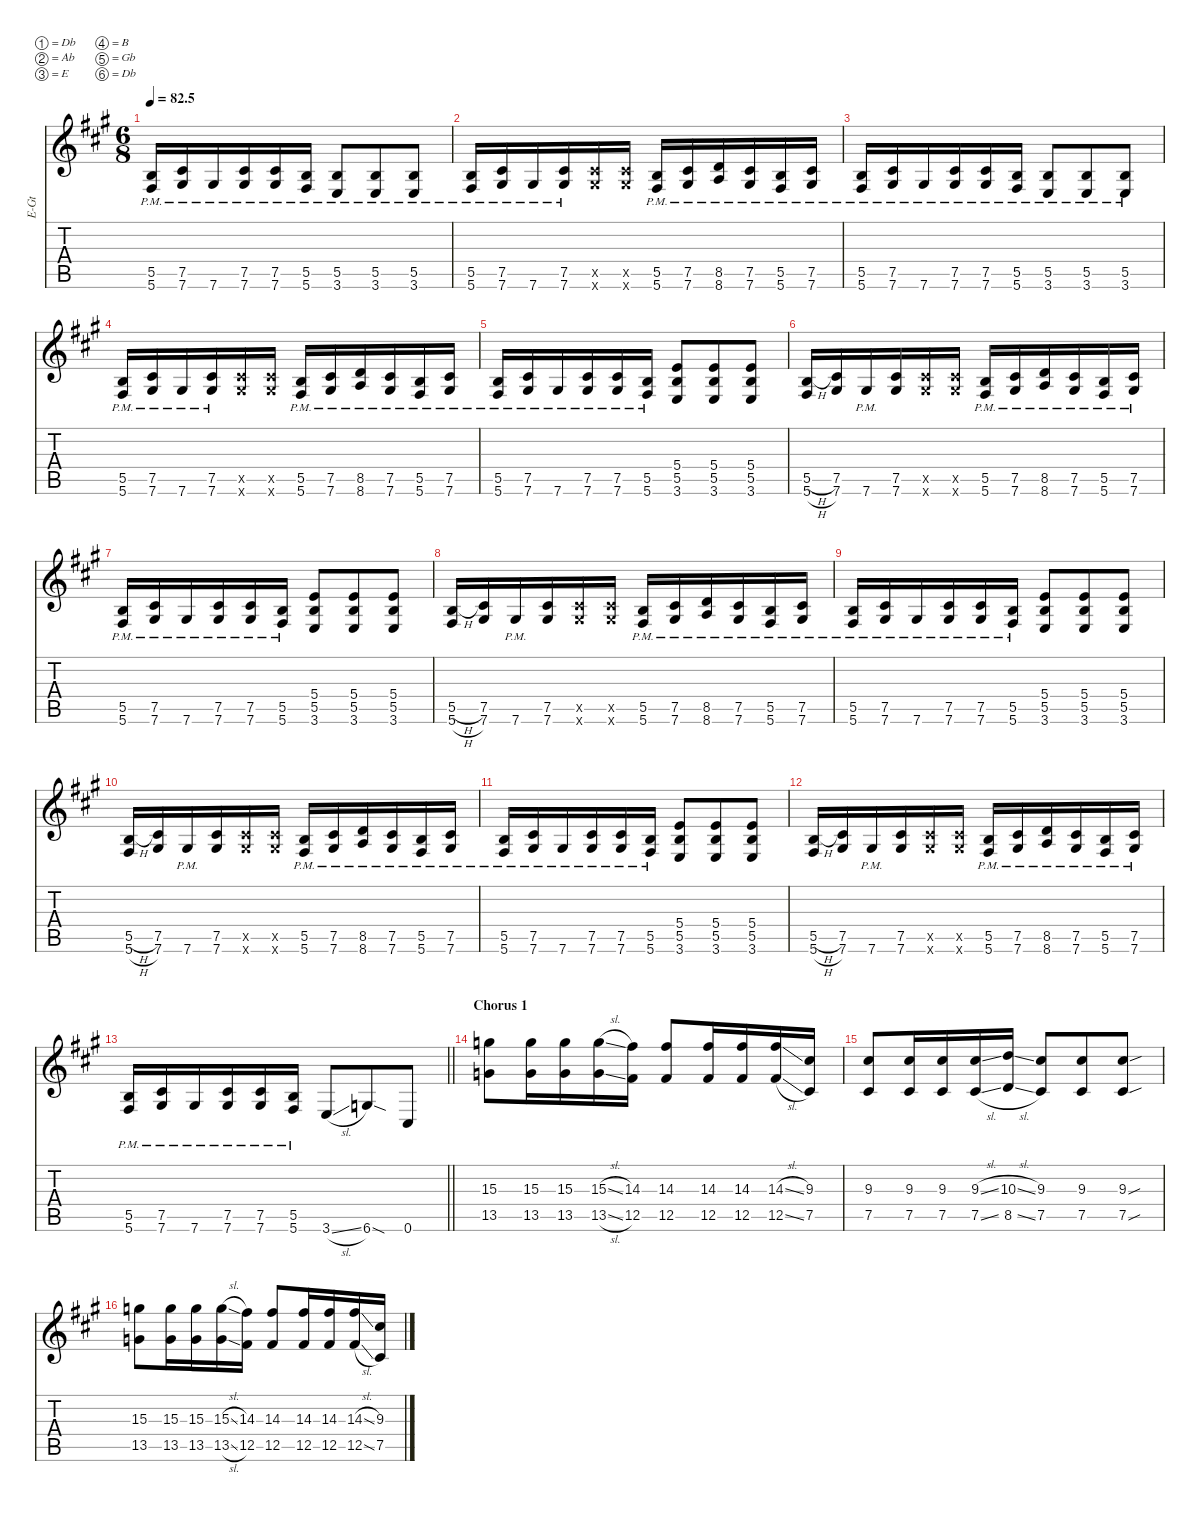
\defaultSystemsLayout 4
\hideDynamics
\bracketExtendMode nobrackets
\otherSystemsTrackNameOrientation horizontal
\track ("Guitar1" "E-Gt") {defaultSystemsLayout 4 mute instrument overdrivenguitar}
\staff {score tabs}
\tuning (Db4 Ab3 E3 B2 Gb2 Db2)
\ts (6 8)
\tempo
82.5
\accidentals auto
\clef g2
\ottava regular
\simile none
\ks a
(5.6{pm acc #} 5.5{pm acc forcenatural}).16{dy f beam Up} (7.5{pm acc #} 7.6{pm acc #}).16{beam Up} 7.6{pm acc #}.16{beam Up} (7.6{pm acc #} 7.5{pm acc #}).16{beam Up} (7.6{pm acc #} 7.5{pm acc #}).16{beam Up} (5.5{pm acc forcenatural} 5.6{pm acc #}).16{beam Up} (3.6{pm acc forcenatural} 5.5{pm acc forcenatural}).8{beam Up} (3.6{pm acc forcenatural} 5.5{pm acc forcenatural}).8{beam Up} (3.6{pm acc forcenatural} 5.5{pm acc forcenatural}).8{beam Up} |
(5.6{pm acc #} 5.5{pm acc forcenatural}).16{beam Up} (7.5{pm acc #} 7.6{pm acc #}).16{beam Up} 7.6{pm acc #}.16{beam Up} (7.6{pm acc #} 7.5{pm acc #}).16{beam Up} (7.6{x acc #} 7.5{x acc #}).16{dy p beam Up} (7.6{x acc #} 7.5{x acc #}).16{beam Up} (5.6{pm acc #} 5.5{pm acc forcenatural}).16{dy f beam Up} (7.6{pm acc #} 7.5{pm acc #}).16{beam Up} (8.5{pm acc forcenatural} 8.6{pm acc forcenatural}).16{beam Up} (7.6{pm acc #} 7.5{pm acc #}).16{beam Up} (5.6{pm acc #} 5.5{pm acc forcenatural}).16{beam Up} (7.5{pm acc #} 7.6{pm acc #}).16{beam Up} |
(5.6{pm acc #} 5.5{pm acc forcenatural}).16{beam Up} (7.5{pm acc #} 7.6{pm acc #}).16{beam Up} 7.6{pm acc #}.16{beam Up} (7.6{pm acc #} 7.5{pm acc #}).16{beam Up} (7.6{pm acc #} 7.5{pm acc #}).16{beam Up} (5.5{pm acc forcenatural} 5.6{pm acc #}).16{beam Up} (3.6{pm acc forcenatural} 5.5{pm acc forcenatural}).8{beam Up} (3.6{pm acc forcenatural} 5.5{pm acc forcenatural}).8{beam Up} (3.6{pm acc forcenatural} 5.5{pm acc forcenatural}).8{beam Up} |
(5.6{pm acc #} 5.5{pm acc forcenatural}).16{beam Up} (7.5{pm acc #} 7.6{pm acc #}).16{beam Up} 7.6{pm acc #}.16{beam Up} (7.6{pm acc #} 7.5{pm acc #}).16{beam Up} (7.6{x acc #} 7.5{x acc #}).16{dy p beam Up} (7.6{x acc #} 7.5{x acc #}).16{beam Up} (5.6{pm acc #} 5.5{pm acc forcenatural}).16{dy f beam Up} (7.6{pm acc #} 7.5{pm acc #}).16{beam Up} (8.5{pm acc forcenatural} 8.6{pm acc forcenatural}).16{beam Up} (7.6{pm acc #} 7.5{pm acc #}).16{beam Up} (5.6{pm acc #} 5.5{pm acc forcenatural}).16{beam Up} (7.5{pm acc #} 7.6{pm acc #}).16{beam Up} |
(5.6{pm acc #} 5.5{pm acc forcenatural}).16{beam Up} (7.5{pm acc #} 7.6{pm acc #}).16{beam Up} 7.6{pm acc #}.16{beam Up} (7.6{pm acc #} 7.5{pm acc #}).16{beam Up} (7.6{pm acc #} 7.5{pm acc #}).16{beam Up} (5.5{pm acc forcenatural} 5.6{pm acc #}).16{beam Up} (5.4{acc forcenatural} 3.6{acc forcenatural} 5.5{acc forcenatural}).8{beam Up} (5.4{acc forcenatural} 5.5{acc forcenatural} 3.6{acc forcenatural}).8{beam Up} (5.4{acc forcenatural} 5.5{acc forcenatural} 3.6{acc forcenatural}).8{beam Up} |
(5.6{h acc #} 5.5{h acc forcenatural}).16{beam Up} (7.5{acc #} 7.6{acc #}).16{beam Up} 7.6{pm acc #}.16{beam Up} (7.6{acc #} 7.5{acc #}).16{beam Up} (7.6{x acc #} 7.5{x acc #}).16{dy p beam Up} (7.6{x acc #} 7.5{x acc #}).16{beam Up} (5.6{pm acc #} 5.5{pm acc forcenatural}).16{dy f beam Up} (7.6{pm acc #} 7.5{pm acc #}).16{beam Up} (8.5{pm acc forcenatural} 8.6{pm acc forcenatural}).16{beam Up} (7.6{pm acc #} 7.5{pm acc #}).16{beam Up} (5.6{pm acc #} 5.5{pm acc forcenatural}).16{beam Up} (7.5{pm acc #} 7.6{pm acc #}).16{beam Up} |
(5.6{pm acc #} 5.5{pm acc forcenatural}).16{beam Up} (7.5{pm acc #} 7.6{pm acc #}).16{beam Up} 7.6{pm acc #}.16{beam Up} (7.6{pm acc #} 7.5{pm acc #}).16{beam Up} (7.6{pm acc #} 7.5{pm acc #}).16{beam Up} (5.5{pm acc forcenatural} 5.6{pm acc #}).16{beam Up} (5.4{acc forcenatural} 3.6{acc forcenatural} 5.5{acc forcenatural}).8{beam Up} (5.4{acc forcenatural} 5.5{acc forcenatural} 3.6{acc forcenatural}).8{beam Up} (5.4{acc forcenatural} 5.5{acc forcenatural} 3.6{acc forcenatural}).8{beam Up} |
(5.6{h acc #} 5.5{h acc forcenatural}).16{beam Up} (7.5{acc #} 7.6{acc #}).16{beam Up} 7.6{pm acc #}.16{beam Up} (7.6{acc #} 7.5{acc #}).16{beam Up} (7.6{x acc #} 7.5{x acc #}).16{dy p beam Up} (7.6{x acc #} 7.5{x acc #}).16{beam Up} (5.6{pm acc #} 5.5{pm acc forcenatural}).16{dy f beam Up} (7.6{pm acc #} 7.5{pm acc #}).16{beam Up} (8.5{pm acc forcenatural} 8.6{pm acc forcenatural}).16{beam Up} (7.6{pm acc #} 7.5{pm acc #}).16{beam Up} (5.6{pm acc #} 5.5{pm acc forcenatural}).16{beam Up} (7.5{pm acc #} 7.6{pm acc #}).16{beam Up} |
(5.6{pm acc #} 5.5{pm acc forcenatural}).16{beam Up} (7.5{pm acc #} 7.6{pm acc #}).16{beam Up} 7.6{pm acc #}.16{beam Up} (7.6{pm acc #} 7.5{pm acc #}).16{beam Up} (7.6{pm acc #} 7.5{pm acc #}).16{beam Up} (5.5{pm acc forcenatural} 5.6{pm acc #}).16{beam Up} (5.4{acc forcenatural} 3.6{acc forcenatural} 5.5{acc forcenatural}).8{beam Up} (5.4{acc forcenatural} 5.5{acc forcenatural} 3.6{acc forcenatural}).8{beam Up} (5.4{acc forcenatural} 5.5{acc forcenatural} 3.6{acc forcenatural}).8{beam Up} |
(5.6{h acc #} 5.5{h acc forcenatural}).16{beam Up} (7.5{acc #} 7.6{acc #}).16{beam Up} 7.6{pm acc #}.16{beam Up} (7.6{acc #} 7.5{acc #}).16{beam Up} (7.6{x acc #} 7.5{x acc #}).16{dy p beam Up} (7.6{x acc #} 7.5{x acc #}).16{beam Up} (5.6{pm acc #} 5.5{pm acc forcenatural}).16{dy f beam Up} (7.6{pm acc #} 7.5{pm acc #}).16{beam Up} (8.5{pm acc forcenatural} 8.6{pm acc forcenatural}).16{beam Up} (7.6{pm acc #} 7.5{pm acc #}).16{beam Up} (5.6{pm acc #} 5.5{pm acc forcenatural}).16{beam Up} (7.5{pm acc #} 7.6{pm acc #}).16{beam Up} |
(5.6{pm acc #} 5.5{pm acc forcenatural}).16{beam Up} (7.5{pm acc #} 7.6{pm acc #}).16{beam Up} 7.6{pm acc #}.16{beam Up} (7.6{pm acc #} 7.5{pm acc #}).16{beam Up} (7.6{pm acc #} 7.5{pm acc #}).16{beam Up} (5.5{pm acc forcenatural} 5.6{pm acc #}).16{beam Up} (5.4{acc forcenatural} 3.6{acc forcenatural} 5.5{acc forcenatural}).8{beam Up} (5.4{acc forcenatural} 5.5{acc forcenatural} 3.6{acc forcenatural}).8{beam Up} (5.4{acc forcenatural} 5.5{acc forcenatural} 3.6{acc forcenatural}).8{beam Up} |
(5.6{h acc #} 5.5{h acc forcenatural}).16{beam Up} (7.5{acc #} 7.6{acc #}).16{beam Up} 7.6{pm acc #}.16{beam Up} (7.6{acc #} 7.5{acc #}).16{beam Up} (7.6{x acc #} 7.5{x acc #}).16{dy p beam Up} (7.6{x acc #} 7.5{x acc #}).16{beam Up} (5.6{pm acc #} 5.5{pm acc forcenatural}).16{dy f beam Up} (7.6{pm acc #} 7.5{pm acc #}).16{beam Up} (8.5{pm acc forcenatural} 8.6{pm acc forcenatural}).16{beam Up} (7.6{pm acc #} 7.5{pm acc #}).16{beam Up} (5.6{pm acc #} 5.5{pm acc forcenatural}).16{beam Up} (7.5{pm acc #} 7.6{pm acc #}).16{beam Up} |
\barLineRight lightlight
(5.6{pm acc #} 5.5{pm acc forcenatural}).16{beam Up} (7.5{pm acc #} 7.6{pm acc #}).16{beam Up} 7.6{pm acc #}.16{beam Up} (7.6{pm acc #} 7.5{pm acc #}).16{beam Up} (7.6{pm acc #} 7.5{pm acc #}).16{beam Up} (5.5{pm acc forcenatural} 5.6{pm acc #}).16{beam Up} 3.6{sl acc forcenatural}.8{beam Up} 6.6{sod acc forcenatural}.8{beam Up} 0.6{acc #}.8{beam Up} |
\section ("" "Chorus 1")
(13.5{acc forcenatural} 15.3{acc forcenatural}).8{beam Down} (13.5{acc forcenatural} 15.3{acc forcenatural}).16{beam Down} (13.5{acc forcenatural} 15.3{acc forcenatural}).16{beam Down} (13.5{sl acc forcenatural} 15.3{sl acc forcenatural}).16{beam Down} (12.5{acc #} 14.3{acc #}).16{beam Down} (14.3{acc #} 12.5{acc #}).8{beam Up} (14.3{acc #} 12.5{acc #}).16{beam Up} (14.3{acc #} 12.5{acc #}).16{beam Up} (14.3{sl acc #} 12.5{sl acc #}).16{beam Up} (9.3{acc #} 7.5{acc #}).16{beam Up} |
(7.5{acc #} 9.3{acc #}).8{beam Up} (7.5{acc #} 9.3{acc #}).16{beam Up} (7.5{acc #} 9.3{acc #}).16{beam Up} (9.3{sl acc #} 7.5{sl acc #}).16{beam Up} (8.5{sl acc forcenatural} 10.3{sl acc forcenatural}).16{beam Up} (7.5{acc #} 9.3{acc #}).8{beam Up} (7.5{acc #} 9.3{acc #}).8{beam Up} (7.5{sou acc #} 9.3{sou acc #}).8{beam Up} |
(13.5{acc forcenatural} 15.3{acc forcenatural}).8{beam Down} (13.5{acc forcenatural} 15.3{acc forcenatural}).16{beam Down} (13.5{acc forcenatural} 15.3{acc forcenatural}).16{beam Down} (13.5{sl acc forcenatural} 15.3{sl acc forcenatural}).16{beam Down} (12.5{acc #} 14.3{acc #}).16{beam Down} (14.3{acc #} 12.5{acc #}).8{beam Up} (14.3{acc #} 12.5{acc #}).16{beam Up} (14.3{acc #} 12.5{acc #}).16{beam Up} (14.3{sl acc #} 12.5{sl acc #}).16{beam Up} (9.3{acc #} 7.5{acc #}).16{beam Up}
